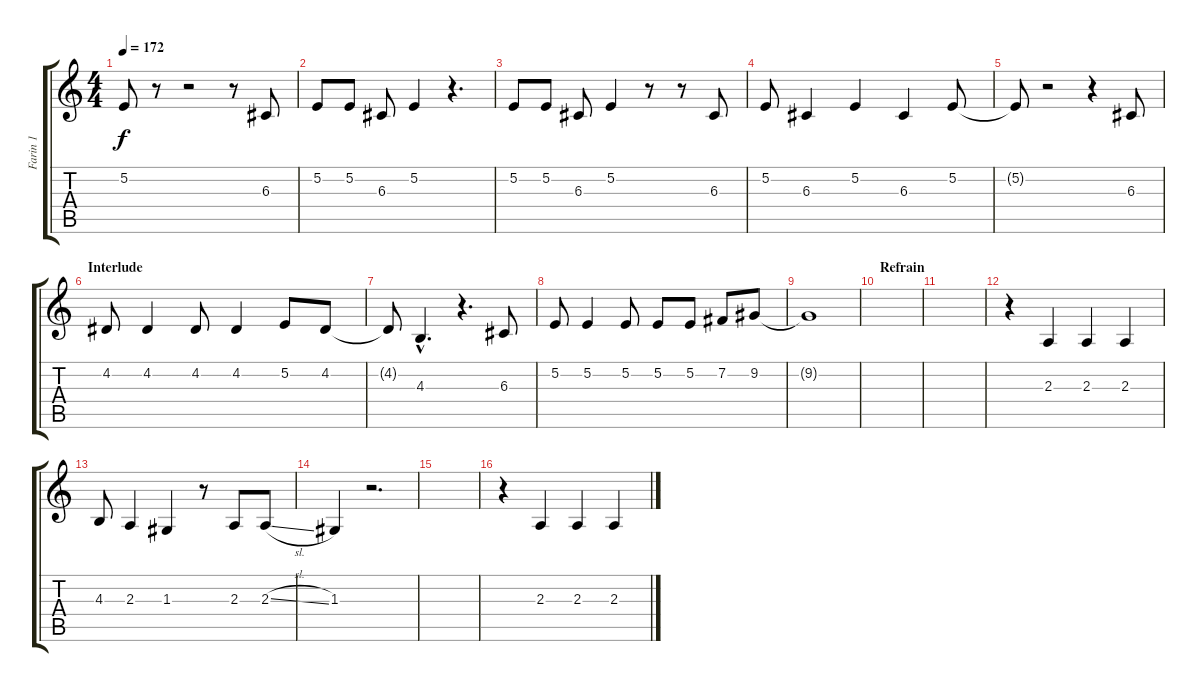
\track ("Farin 1" "Farin 1") {instrument tuba}
\staff {score tabs}
\tuning (E4 B3 G3 D3 A2 E2) {hide}
\ts (4 4)
\tempo 172
\clef g2
\ks c
5.2{t}.8{dy f} r.8 r.2 r.8 6.3.8 |
5.2.8 5.2.8 6.3.8 5.2.4 r.4{d} |
5.2.8 5.2.8 6.3.8 5.2.4 r.8 r.8 6.3.8 |
5.2.8 6.3.4 5.2.4 6.3.4 5.2.8 |
5.2{t}.8 r.2 r.4 6.3.8 |
\section ("" "Interlude")
4.2.8 4.2.4 4.2.8 4.2.4 5.2.8 4.2.8 |
4.2{t}.8 4.3{hac}.4{d} r.4{d} 6.3.8 |
5.2.8 5.2.4 5.2.8 5.2.8 5.2.8 7.2.8 9.2.8{volume 10} |
9.2{t}.1 |
\section ("" "Refrain")
|
|
r.4 2.3.4 2.3.4 2.3.4 |
4.3.8 2.3.4 1.3.4 r.8 2.3.8 2.3{sl}.8 |
1.3.4 r.2{d} |
|
r.4 2.3.4 2.3.4 2.3.4
